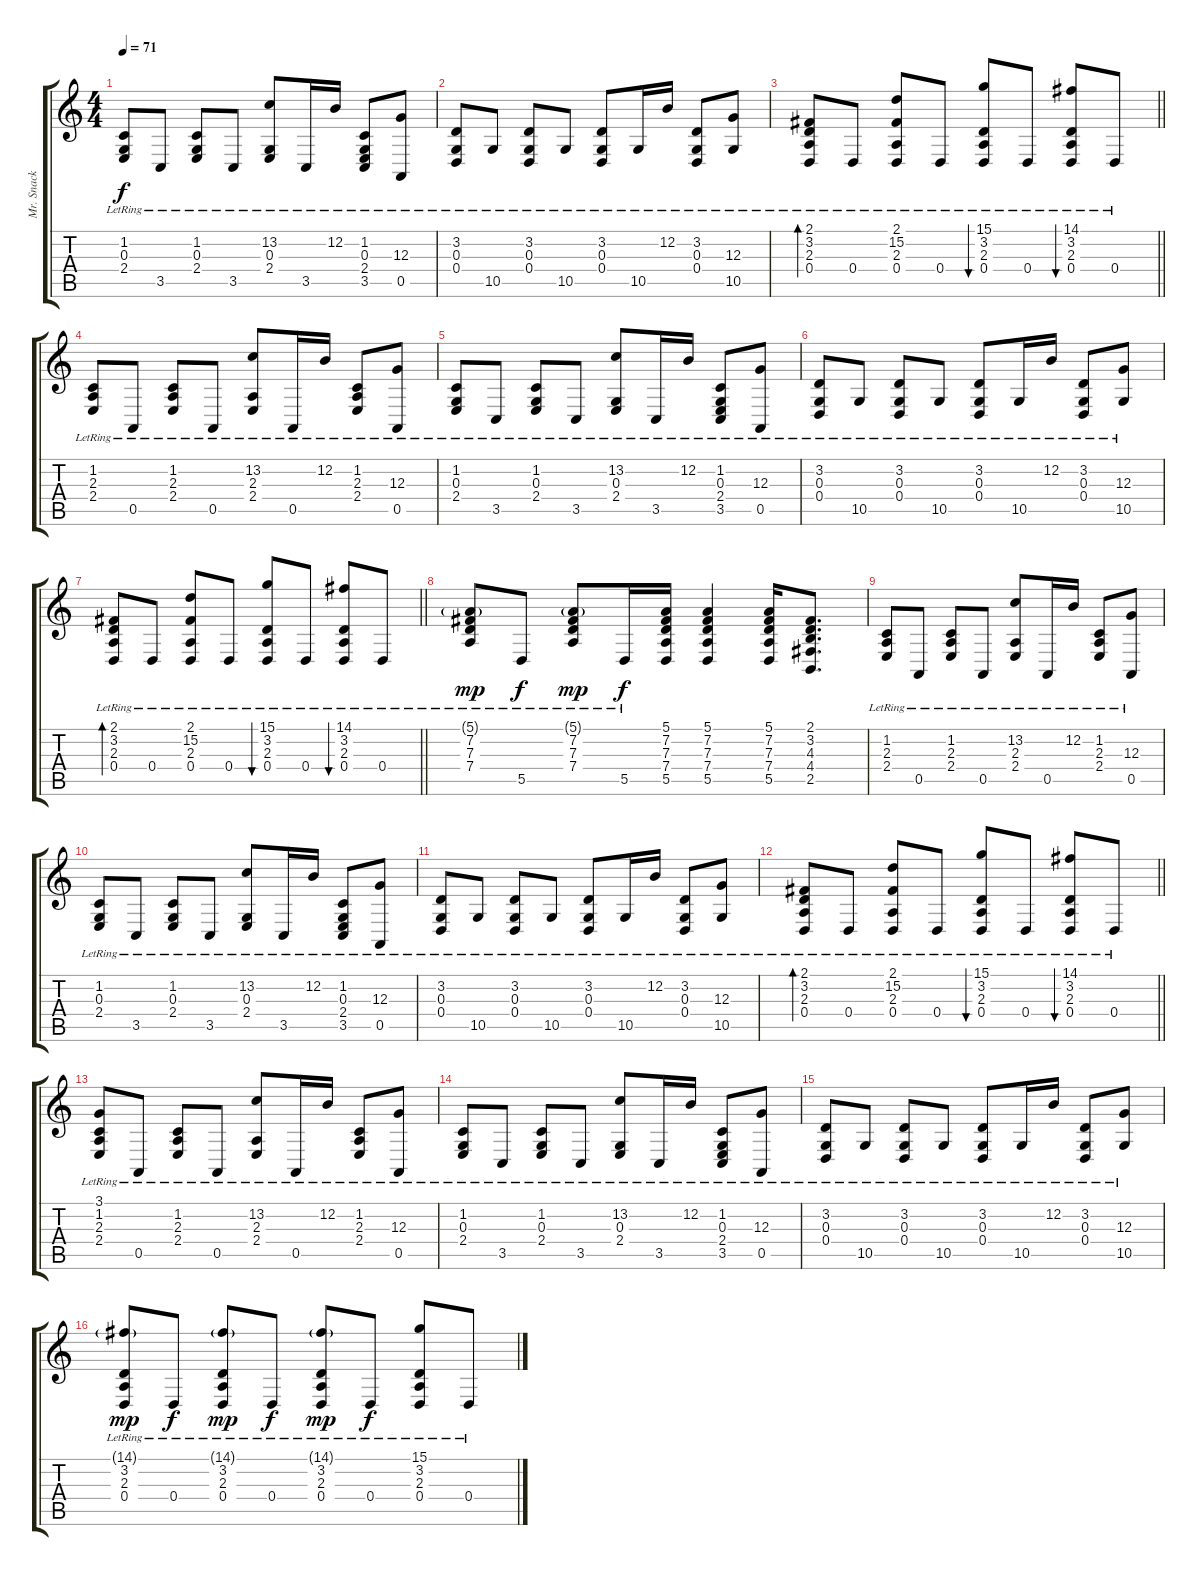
\track ("Mr. Snack" "Mr. Snack") {instrument acousticgrandpiano}
\staff {score tabs}
\tuning (E4 B3 G3 D3 A2 E2) {hide}
\ts (4 4)
\tempo 71
\clef g2
\ks c
(1.2{lr} 0.3{lr} 2.4{lr}).8{dy f volume 12} 3.5{lr}.8 (1.2{lr} 0.3{lr} 2.4{lr}).8 3.5{lr}.8 (13.2{lr} 0.3{lr} 2.4{lr}).8 3.5{lr}.16 12.2{lr}.16 (1.2{lr} 0.3{lr} 2.4{lr} 3.5).8 (12.3{lr} 0.5{lr}).8 |
(3.2{lr} 0.3{lr} 0.4{lr}).8{volume 12} 10.5{lr}.8 (3.2{lr} 0.3{lr} 0.4{lr}).8 10.5{lr}.8 (3.2{lr} 0.3{lr} 0.4{lr}).8 10.5{lr}.16 12.2{lr}.16 (3.2{lr} 0.3{lr} 0.4{lr}).8 (12.3{lr} 10.5{lr}).8 |
\barLineRight lightlight
(2.1{lr} 3.2{lr} 2.3{lr} 0.4{lr}).8{bd 30} 0.4{lr}.8 (2.1{lr} 15.2{lr} 2.3{lr} 0.4).8 0.4{lr}.8 (15.1{lr} 3.2{lr} 2.3{lr} 0.4{lr}).8{bu 30} 0.4{lr}.8 (14.1{lr} 3.2{lr} 2.3{lr} 0.4).8{bu 30} 0.4{lr}.8 |
(1.2{lr} 2.3{lr} 2.4{lr}).8{volume 12} 0.5{lr}.8 (1.2{lr} 2.3{lr} 2.4{lr}).8 0.5{lr}.8 (13.2{lr} 2.3{lr} 2.4{lr}).8 0.5{lr}.16 12.2{lr}.16 (1.2{lr} 2.3{lr} 2.4{lr}).8 (12.3{lr} 0.5{lr}).8 |
(1.2{lr} 0.3{lr} 2.4{lr}).8{volume 12} 3.5{lr}.8 (1.2{lr} 0.3{lr} 2.4{lr}).8 3.5{lr}.8 (13.2{lr} 0.3{lr} 2.4{lr}).8 3.5{lr}.16 12.2{lr}.16 (1.2{lr} 0.3{lr} 2.4{lr} 3.5).8 (12.3{lr} 0.5{lr}).8 |
(3.2{lr} 0.3{lr} 0.4{lr}).8{volume 12} 10.5{lr}.8 (3.2{lr} 0.3{lr} 0.4{lr}).8 10.5{lr}.8 (3.2{lr} 0.3{lr} 0.4{lr}).8 10.5{lr}.16 12.2{lr}.16 (3.2{lr} 0.3{lr} 0.4{lr}).8 (12.3{lr} 10.5{lr}).8 |
\barLineRight lightlight
(2.1{lr} 3.2{lr} 2.3{lr} 0.4{lr}).8{bd 30} 0.4{lr}.8 (2.1{lr} 15.2{lr} 2.3{lr} 0.4).8 0.4{lr}.8 (15.1{lr} 3.2{lr} 2.3{lr} 0.4{lr}).8{bu 30} 0.4{lr}.8 (14.1{lr} 3.2{lr} 2.3{lr} 0.4).8{bu 30} 0.4{lr}.8 |
(5.1{g lr} 7.2{lr} 7.3{lr} 7.4{lr}).8{dy mp} 5.5{lr}.8{dy f} (5.1{g lr} 7.2{lr} 7.3{lr} 7.4{lr}).8{dy mp} 5.5{lr}.16{dy f} (5.1 7.2 7.3 7.4 5.5).16 (5.1 7.2 7.3 7.4 5.5).4 (5.1 7.2 7.3 7.4 5.5).16 (2.1 3.2 4.3 4.4 2.5).8{d} |
(1.2{lr} 2.3{lr} 2.4{lr}).8{volume 15} 0.5{lr}.8 (1.2{lr} 2.3{lr} 2.4{lr}).8 0.5{lr}.8 (13.2{lr} 2.3{lr} 2.4{lr}).8 0.5{lr}.16 12.2{lr}.16 (1.2{lr} 2.3{lr} 2.4{lr}).8 (12.3{lr} 0.5{lr}).8 |
(1.2{lr} 0.3{lr} 2.4{lr}).8 3.5{lr}.8 (1.2{lr} 0.3{lr} 2.4{lr}).8 3.5{lr}.8 (13.2{lr} 0.3{lr} 2.4{lr}).8 3.5{lr}.16 12.2{lr}.16 (1.2{lr} 0.3{lr} 2.4{lr} 3.5).8 (12.3{lr} 0.5{lr}).8 |
(3.2{lr} 0.3{lr} 0.4{lr}).8 10.5{lr}.8 (3.2{lr} 0.3{lr} 0.4{lr}).8 10.5{lr}.8 (3.2{lr} 0.3{lr} 0.4{lr}).8 10.5{lr}.16 12.2{lr}.16 (3.2{lr} 0.3{lr} 0.4{lr}).8 (12.3{lr} 10.5{lr}).8 |
\barLineRight lightlight
(2.1{lr} 3.2{lr} 2.3{lr} 0.4{lr}).8{bd 30} 0.4{lr}.8 (2.1{lr} 15.2{lr} 2.3{lr} 0.4).8 0.4{lr}.8 (15.1{lr} 3.2{lr} 2.3{lr} 0.4{lr}).8{bu 30} 0.4{lr}.8 (14.1{lr} 3.2{lr} 2.3{lr} 0.4).8{bu 30} 0.4{lr}.8 |
(3.1 1.2{lr} 2.3{lr} 2.4{lr}).8{volume 15} 0.5{lr}.8 (1.2{lr} 2.3{lr} 2.4{lr}).8 0.5{lr}.8 (13.2{lr} 2.3{lr} 2.4{lr}).8 0.5{lr}.16 12.2{lr}.16 (1.2{lr} 2.3{lr} 2.4{lr}).8 (12.3{lr} 0.5{lr}).8 |
(1.2{lr} 0.3{lr} 2.4{lr}).8 3.5{lr}.8 (1.2{lr} 0.3{lr} 2.4{lr}).8 3.5{lr}.8 (13.2{lr} 0.3{lr} 2.4{lr}).8 3.5{lr}.16 12.2{lr}.16 (1.2{lr} 0.3{lr} 2.4{lr} 3.5).8 (12.3{lr} 0.5{lr}).8 |
(3.2{lr} 0.3{lr} 0.4{lr}).8 10.5{lr}.8 (3.2{lr} 0.3{lr} 0.4{lr}).8 10.5{lr}.8 (3.2{lr} 0.3{lr} 0.4{lr}).8 10.5{lr}.16 12.2{lr}.16 (3.2{lr} 0.3{lr} 0.4{lr}).8 (12.3{lr} 10.5{lr}).8 |
(14.1{g lr} 3.2{lr} 2.3{lr} 0.4{lr}).8{dy mp} 0.4{lr}.8{dy f} (14.1{g lr} 3.2{lr} 2.3{lr} 0.4{lr}).8{dy mp} 0.4{lr}.8{dy f} (14.1{g} 3.2{lr} 2.3{lr} 0.4{lr}).8{dy mp} 0.4{lr}.8{dy f} (15.1{lr} 3.2{lr} 2.3{lr} 0.4{lr}).8 0.4{lr}.8
